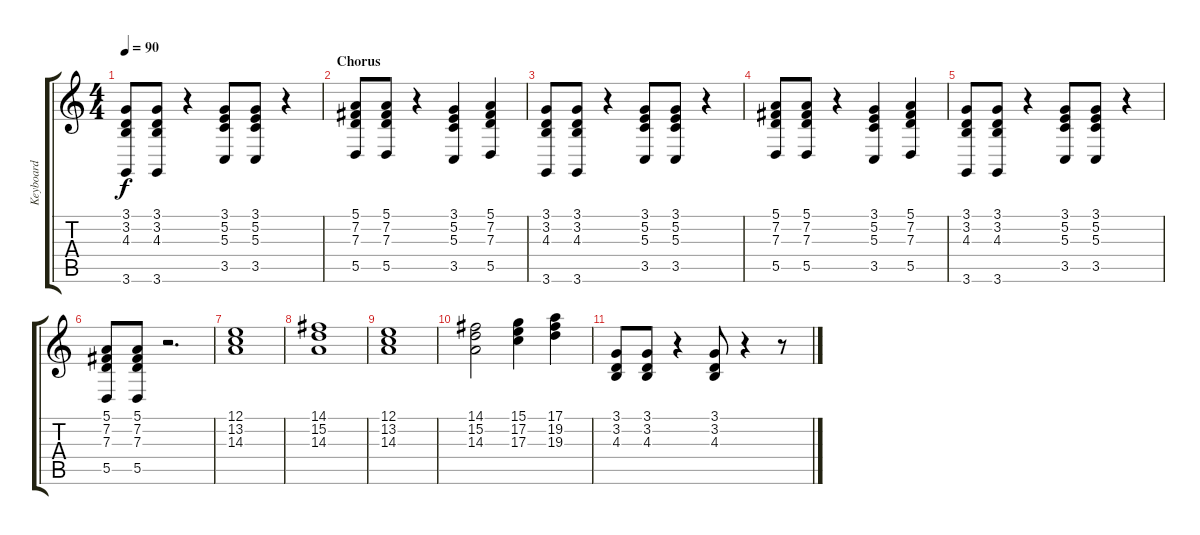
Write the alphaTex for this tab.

\track ("Keyboard" "Keyboard") {instrument stringensemble1}
\staff {score tabs}
\tuning (E4 B3 G3 D3 A2 E2) {hide}
\ts (4 4)
\tempo 90
\clef g2
\ks c
(3.1 3.2 4.3 3.6).8{dy f instrument overdrivenguitar} (3.1 3.2 4.3 3.6).8 r.4 (3.1 5.2 5.3 3.5).8 (3.1 5.2 5.3 3.5).8 r.4 |
\section ("" "Chorus")
(5.1 7.2 7.3 5.5).8 (5.1 7.2 7.3 5.5).8 r.4 (3.1 5.2 5.3 3.5).4 (5.1 7.2 7.3 5.5).4 |
(3.1 3.2 4.3 3.6).8 (3.1 3.2 4.3 3.6).8 r.4 (3.1 5.2 5.3 3.5).8 (3.1 5.2 5.3 3.5).8 r.4 |
(5.1 7.2 7.3 5.5).8 (5.1 7.2 7.3 5.5).8 r.4 (3.1 5.2 5.3 3.5).4 (5.1 7.2 7.3 5.5).4 |
(3.1 3.2 4.3 3.6).8 (3.1 3.2 4.3 3.6).8 r.4 (3.1 5.2 5.3 3.5).8 (3.1 5.2 5.3 3.5).8 r.4 |
(5.1 7.2 7.3 5.5).8 (5.1 7.2 7.3 5.5).8 r.2{d} |
(12.1 13.2 14.3).1{instrument electricguitarclean} |
(14.1 15.2 14.3).1 |
(12.1 13.2 14.3).1 |
(14.1 15.2 14.3).2 (15.1 17.2 17.3).4 (17.1 19.2 19.3).4 |
(3.1 3.2 4.3).8 (3.1 3.2 4.3).8 r.4 (3.1 3.2 4.3).8 r.4 r.8
